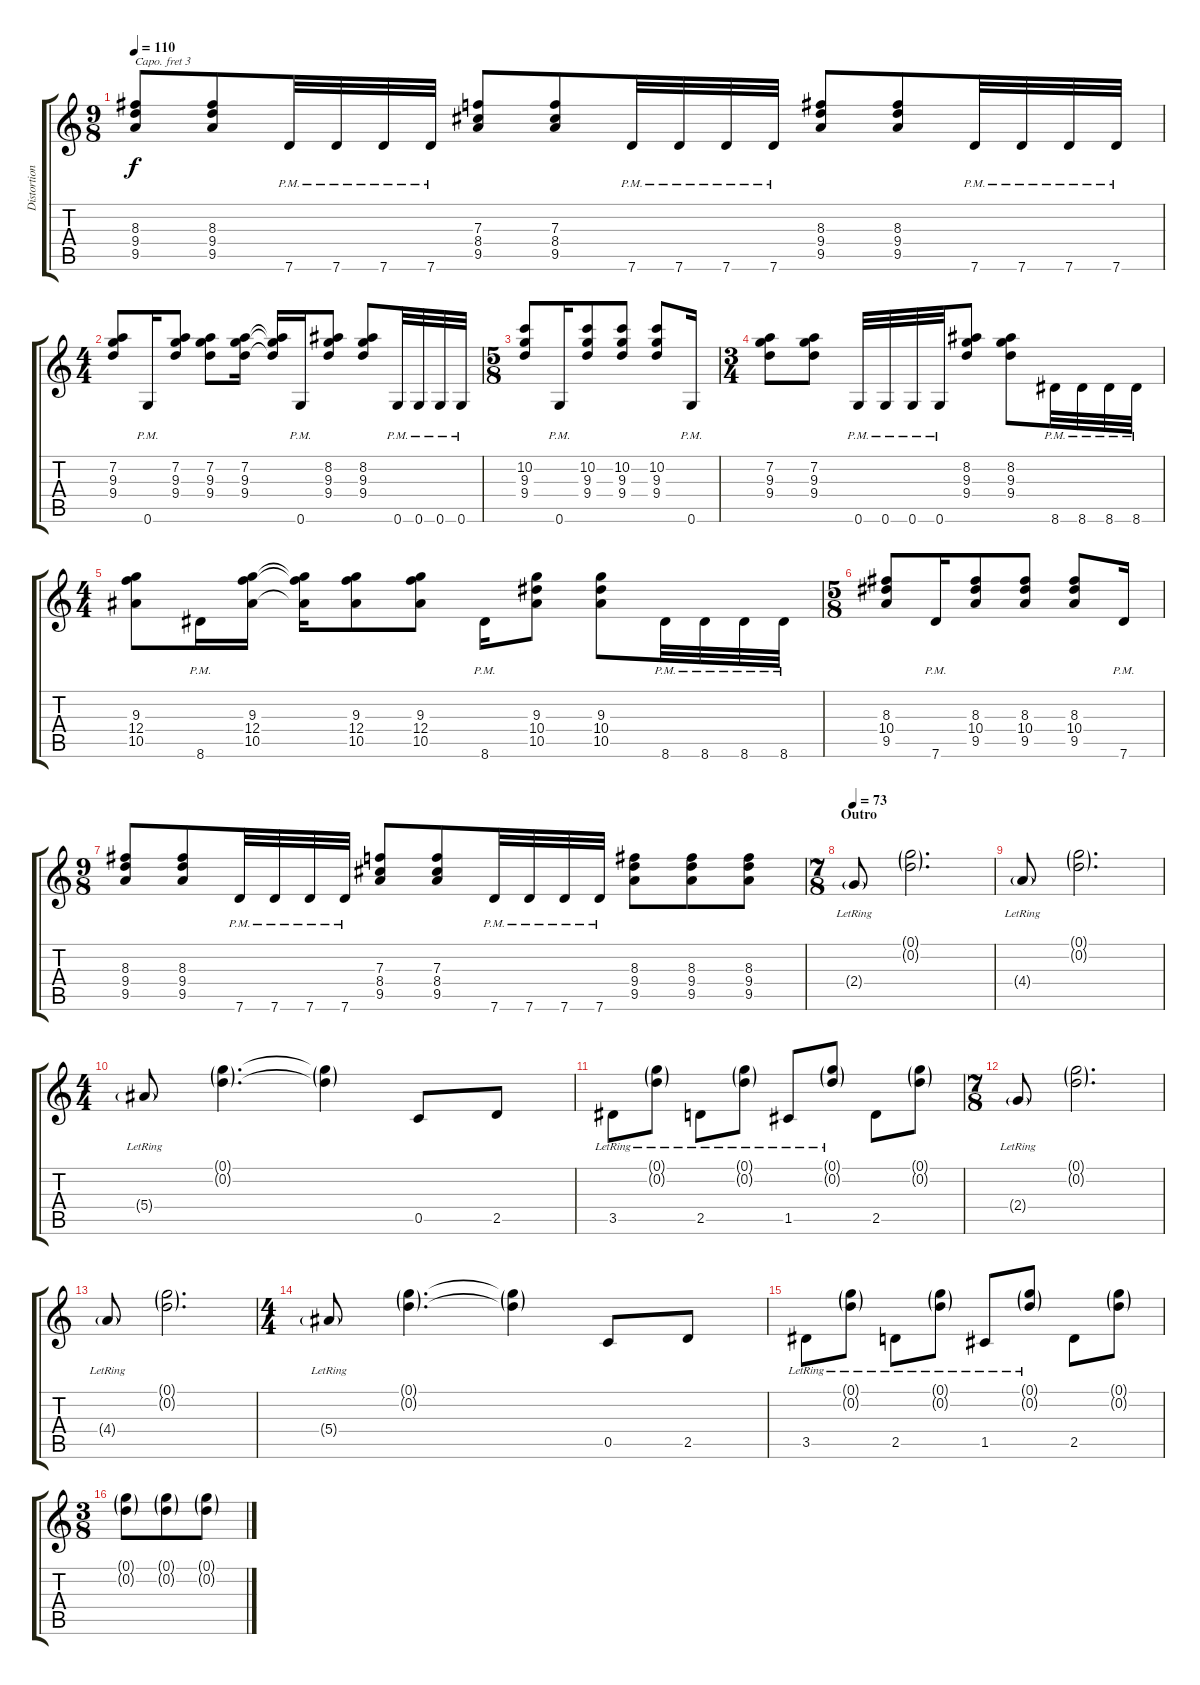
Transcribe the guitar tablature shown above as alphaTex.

\track ("Distortion Guitar Right" "Distortion") {instrument distortionguitar}
\staff {score tabs}
\capo 3
\tuning (E4 B3 G3 D3 A2 E2) {hide}
\ts (9 8)
\tempo 110
\clef g2
\ks c
(8.3 9.4 9.5).8{dy f} (8.3 9.4 9.5).8 7.6{pm}.32 7.6{pm}.32 7.6{pm}.32 7.6{pm}.32 (7.3 8.4 9.5).8 (7.3 8.4 9.5).8 7.6{pm}.32 7.6{pm}.32 7.6{pm}.32 7.6{pm}.32 (8.3 9.4 9.5).8 (8.3 9.4 9.5).8 7.6{pm}.32 7.6{pm}.32 7.6{pm}.32 7.6{pm}.32 |
\ts (4 4)
(7.2 9.3 9.4).8 0.6{pm}.16 (7.2 9.3 9.4).8 (7.2 9.3 9.4).8 (7.2 9.3 9.4).16 (7.2{t} 9.3{t} 9.4{t}).16 0.6{pm}.16 (8.2 9.3 9.4).8 (8.2 9.3 9.4).8 0.6{pm}.32 0.6{pm}.32 0.6{pm}.32 0.6{pm}.32 |
\ts (5 8)
(10.2 9.3 9.4).8 0.6{pm}.16 (10.2 9.3 9.4).8 (10.2 9.3 9.4).8 (10.2 9.3 9.4).8 0.6{pm}.16 |
\ts (3 4)
(7.2 9.3 9.4).8 (7.2 9.3 9.4).8 0.6{pm}.32 0.6{pm}.32 0.6{pm}.32 0.6{pm}.32 (8.2 9.3 9.4).8 (8.2 9.3 9.4).8 8.6{pm}.32 8.6{pm}.32 8.6{pm}.32 8.6{pm}.32 |
\ts (4 4)
(9.3 12.4 10.5).8 8.6{pm}.16 (9.3 12.4 10.5).16 (9.3{t} 12.4{t} 10.5{t}).16 (9.3 12.4 10.5).8 (9.3 12.4 10.5).8 8.6{pm}.16 (9.3 10.4 10.5).8 (9.3 10.4 10.5).8 8.6{pm}.32 8.6{pm}.32 8.6{pm}.32 8.6{pm}.32 |
\ts (5 8)
(8.3 10.4 9.5).8 7.6{pm}.16 (8.3 10.4 9.5).8 (8.3 10.4 9.5).8 (8.3 10.4 9.5).8 7.6{pm}.16 |
\ts (9 8)
(8.3 9.4 9.5).8 (8.3 9.4 9.5).8 7.6{pm}.32 7.6{pm}.32 7.6{pm}.32 7.6{pm}.32 (7.3 8.4 9.5).8 (7.3 8.4 9.5).8 7.6{pm}.32 7.6{pm}.32 7.6{pm}.32 7.6{pm}.32 (8.3 9.4 9.5).8 (8.3 9.4 9.5).8 (8.3 9.4 9.5).8 |
\ts (7 8)
\section ("" "Outro")
\tempo 73
2.4{g lr}.8 (0.1{g} 0.2{g}).2{d} |
4.4{g lr}.8 (0.1{g} 0.2{g}).2{d} |
\ts (4 4)
5.4{g lr}.8 (0.1{g} 0.2{g}).4{d} (0.1{g t} 0.2{g t}).4 0.5.8 2.5.8 |
3.5{lr}.8 (0.1{g lr} 0.2{g lr}).8 2.5{lr}.8 (0.1{g lr} 0.2{g lr}).8 1.5{lr}.8 (0.1{g lr} 0.2{g lr}).8 2.5.8 (0.1{g} 0.2{g}).8 |
\ts (7 8)
2.4{g lr}.8 (0.1{g} 0.2{g}).2{d} |
4.4{g lr}.8 (0.1{g} 0.2{g}).2{d} |
\ts (4 4)
5.4{g lr}.8 (0.1{g} 0.2{g}).4{d} (0.1{g t} 0.2{g t}).4 0.5.8 2.5.8 |
3.5{lr}.8 (0.1{g lr} 0.2{g lr}).8 2.5{lr}.8 (0.1{g lr} 0.2{g lr}).8 1.5{lr}.8 (0.1{g lr} 0.2{g lr}).8 2.5.8 (0.1{g} 0.2{g}).8 |
\ts (3 8)
(0.1{g} 0.2{g}).8 (0.1{g} 0.2{g}).8 (0.1{g} 0.2{g}).8
